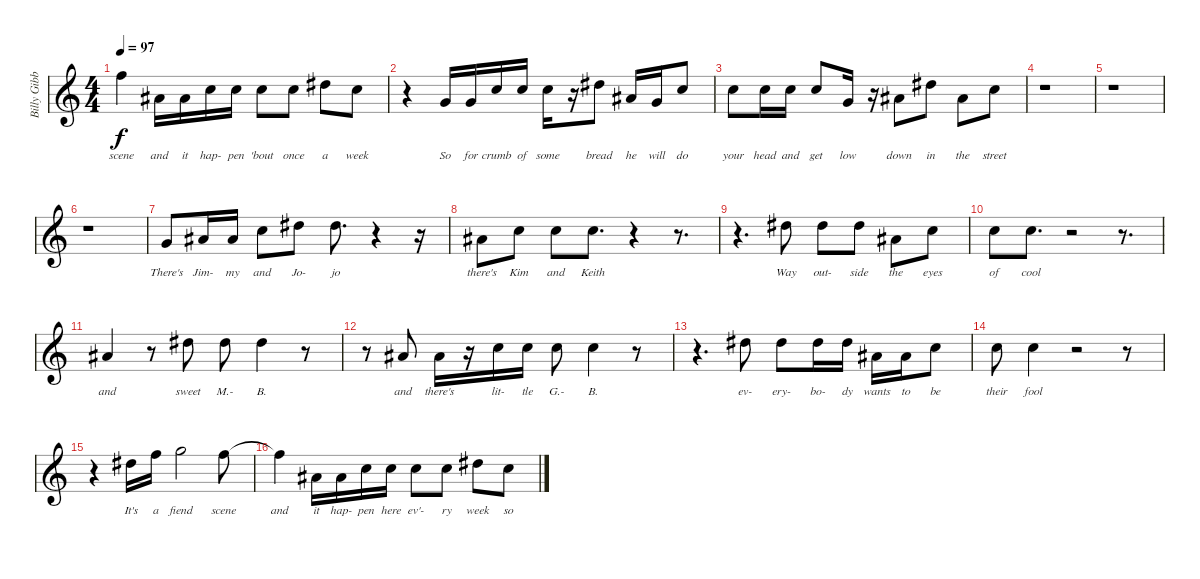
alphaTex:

\track ("Billy Gibbons Vocals" "Billy Gibb") {instrument contrabass}
\staff {score}
\tuning (E4 B3 G3 D3 A2 E2) {hide}
\ts (4 4)
\tempo 97
\clef g2
\ks c
10.3{t}.4{lyrics (0 "scene") lyrics (1 "") lyrics (2 "") lyrics (3 "") lyrics (4 "") dy f} 8.4.16{lyrics (0 "and") lyrics (1 "") lyrics (2 "") lyrics (3 "") lyrics (4 "")} 8.4.16{lyrics (0 "it") lyrics (1 "") lyrics (2 "") lyrics (3 "") lyrics (4 "")} 10.4.16{lyrics (0 "hap-") lyrics (1 "") lyrics (2 "") lyrics (3 "") lyrics (4 "")} 10.4.16{lyrics (0 "pen") lyrics (1 "") lyrics (2 "") lyrics (3 "") lyrics (4 "")} 10.4.8{lyrics (0 "'bout") lyrics (1 "") lyrics (2 "") lyrics (3 "") lyrics (4 "")} 10.4.8{lyrics (0 "once") lyrics (1 "") lyrics (2 "") lyrics (3 "") lyrics (4 "")} 8.3.8{lyrics (0 "a") lyrics (1 "") lyrics (2 "") lyrics (3 "") lyrics (4 "")} 10.4.8{lyrics (0 "week") lyrics (1 "") lyrics (2 "") lyrics (3 "") lyrics (4 "")} |
r.4 10.5.16{lyrics (0 "So") lyrics (1 "") lyrics (2 "") lyrics (3 "") lyrics (4 "")} 10.5.16{lyrics (0 "for") lyrics (1 "") lyrics (2 "") lyrics (3 "") lyrics (4 "")} 10.4.16{lyrics (0 "crumb") lyrics (1 "") lyrics (2 "") lyrics (3 "") lyrics (4 "")} 10.4.16{lyrics (0 "of") lyrics (1 "") lyrics (2 "") lyrics (3 "") lyrics (4 "")} 10.4.16{lyrics (0 "some") lyrics (1 "") lyrics (2 "") lyrics (3 "") lyrics (4 "")} r.16 8.3.8{lyrics (0 "bread") lyrics (1 "") lyrics (2 "") lyrics (3 "") lyrics (4 "")} 8.4.16{lyrics (0 "he") lyrics (1 "") lyrics (2 "") lyrics (3 "") lyrics (4 "")} 10.5.16{lyrics (0 "will") lyrics (1 "") lyrics (2 "") lyrics (3 "") lyrics (4 "")} 10.4.8{lyrics (0 "do") lyrics (1 "") lyrics (2 "") lyrics (3 "") lyrics (4 "")} |
10.4.8{lyrics (0 "your") lyrics (1 "") lyrics (2 "") lyrics (3 "") lyrics (4 "")} 10.4.16{lyrics (0 "head") lyrics (1 "") lyrics (2 "") lyrics (3 "") lyrics (4 "")} 10.4.16{lyrics (0 "and") lyrics (1 "") lyrics (2 "") lyrics (3 "") lyrics (4 "")} 10.4.8{lyrics (0 "get") lyrics (1 "") lyrics (2 "") lyrics (3 "") lyrics (4 "")} 10.5.16{lyrics (0 "low") lyrics (1 "") lyrics (2 "") lyrics (3 "") lyrics (4 "")} r.16 8.4.8{lyrics (0 "down") lyrics (1 "") lyrics (2 "") lyrics (3 "") lyrics (4 "")} 8.3.8{lyrics (0 "in") lyrics (1 "") lyrics (2 "") lyrics (3 "") lyrics (4 "")} 8.4.8{lyrics (0 "the") lyrics (1 "") lyrics (2 "") lyrics (3 "") lyrics (4 "")} 10.4.8{lyrics (0 "street") lyrics (1 "") lyrics (2 "") lyrics (3 "") lyrics (4 "")} |
r.1 |
r.1 |
r.1 |
10.5.8{lyrics (0 "There's") lyrics (1 "") lyrics (2 "") lyrics (3 "") lyrics (4 "")} 8.4.16{lyrics (0 "Jim-") lyrics (1 "") lyrics (2 "") lyrics (3 "") lyrics (4 "")} 8.4.16{lyrics (0 "my") lyrics (1 "") lyrics (2 "") lyrics (3 "") lyrics (4 "")} 10.4.8{lyrics (0 "and") lyrics (1 "") lyrics (2 "") lyrics (3 "") lyrics (4 "")} 8.3.8{lyrics (0 "Jo-") lyrics (1 "") lyrics (2 "") lyrics (3 "") lyrics (4 "")} 8.3.8{d lyrics (0 "jo") lyrics (1 "") lyrics (2 "") lyrics (3 "") lyrics (4 "")} r.4 r.16 |
8.4.8{lyrics (0 "there's") lyrics (1 "") lyrics (2 "") lyrics (3 "") lyrics (4 "")} 10.4.8{lyrics (0 "Kim") lyrics (1 "") lyrics (2 "") lyrics (3 "") lyrics (4 "")} 10.4.8{lyrics (0 "and") lyrics (1 "") lyrics (2 "") lyrics (3 "") lyrics (4 "")} 10.4.8{d lyrics (0 "Keith") lyrics (1 "") lyrics (2 "") lyrics (3 "") lyrics (4 "")} r.4 r.8{d} |
r.4{d} 8.3.8{lyrics (0 "Way") lyrics (1 "") lyrics (2 "") lyrics (3 "") lyrics (4 "")} 8.3.8{lyrics (0 "out-") lyrics (1 "") lyrics (2 "") lyrics (3 "") lyrics (4 "")} 8.3.8{lyrics (0 "side") lyrics (1 "") lyrics (2 "") lyrics (3 "") lyrics (4 "")} 8.4.8{lyrics (0 "the") lyrics (1 "") lyrics (2 "") lyrics (3 "") lyrics (4 "")} 10.4.8{lyrics (0 "eyes") lyrics (1 "") lyrics (2 "") lyrics (3 "") lyrics (4 "")} |
10.4.8{lyrics (0 "of") lyrics (1 "") lyrics (2 "") lyrics (3 "") lyrics (4 "")} 10.4.8{d lyrics (0 "cool") lyrics (1 "") lyrics (2 "") lyrics (3 "") lyrics (4 "")} r.2 r.8{d} |
8.4.4{lyrics (0 "and") lyrics (1 "") lyrics (2 "") lyrics (3 "") lyrics (4 "")} r.8 8.3.8{lyrics (0 "sweet") lyrics (1 "") lyrics (2 "") lyrics (3 "") lyrics (4 "")} 8.3.8{lyrics (0 "M.-") lyrics (1 "") lyrics (2 "") lyrics (3 "") lyrics (4 "")} 8.3.4{lyrics (0 "B.") lyrics (1 "") lyrics (2 "") lyrics (3 "") lyrics (4 "")} r.8 |
r.8 8.4.8{lyrics (0 "and") lyrics (1 "") lyrics (2 "") lyrics (3 "") lyrics (4 "")} 8.4.16{lyrics (0 "there's") lyrics (1 "") lyrics (2 "") lyrics (3 "") lyrics (4 "")} r.16 10.4.16{lyrics (0 "lit-") lyrics (1 "") lyrics (2 "") lyrics (3 "") lyrics (4 "")} 10.4.16{lyrics (0 "tle") lyrics (1 "") lyrics (2 "") lyrics (3 "") lyrics (4 "")} 10.4.8{lyrics (0 "G.-") lyrics (1 "") lyrics (2 "") lyrics (3 "") lyrics (4 "")} 10.4.4{lyrics (0 "B.") lyrics (1 "") lyrics (2 "") lyrics (3 "") lyrics (4 "")} r.8 |
r.4{d} 8.3.8{lyrics (0 "ev-") lyrics (1 "") lyrics (2 "") lyrics (3 "") lyrics (4 "")} 8.3.8{lyrics (0 "ery-") lyrics (1 "") lyrics (2 "") lyrics (3 "") lyrics (4 "")} 8.3.16{lyrics (0 "bo-") lyrics (1 "") lyrics (2 "") lyrics (3 "") lyrics (4 "")} 8.3.16{lyrics (0 "dy") lyrics (1 "") lyrics (2 "") lyrics (3 "") lyrics (4 "")} 8.4.16{lyrics (0 "wants") lyrics (1 "") lyrics (2 "") lyrics (3 "") lyrics (4 "")} 8.4.16{lyrics (0 "to") lyrics (1 "") lyrics (2 "") lyrics (3 "") lyrics (4 "")} 10.4.8{lyrics (0 "be") lyrics (1 "") lyrics (2 "") lyrics (3 "") lyrics (4 "")} |
10.4.8{lyrics (0 "their") lyrics (1 "") lyrics (2 "") lyrics (3 "") lyrics (4 "")} 10.4.4{lyrics (0 "fool") lyrics (1 "") lyrics (2 "") lyrics (3 "") lyrics (4 "")} r.2 r.8 |
r.4 8.3.16{lyrics (0 "It's") lyrics (1 "") lyrics (2 "") lyrics (3 "") lyrics (4 "")} 10.3.16{lyrics (0 "a") lyrics (1 "") lyrics (2 "") lyrics (3 "") lyrics (4 "")} 8.2.2{lyrics (0 "fiend") lyrics (1 "") lyrics (2 "") lyrics (3 "") lyrics (4 "")} 10.3.8{lyrics (0 "scene") lyrics (1 "") lyrics (2 "") lyrics (3 "") lyrics (4 "")} |
10.3{t}.4{lyrics (0 "and") lyrics (1 "") lyrics (2 "") lyrics (3 "") lyrics (4 "")} 8.4.16{lyrics (0 "it") lyrics (1 "") lyrics (2 "") lyrics (3 "") lyrics (4 "")} 8.4.16{lyrics (0 "hap-") lyrics (1 "") lyrics (2 "") lyrics (3 "") lyrics (4 "")} 10.4.16{lyrics (0 "pen") lyrics (1 "") lyrics (2 "") lyrics (3 "") lyrics (4 "")} 10.4.16{lyrics (0 "here") lyrics (1 "") lyrics (2 "") lyrics (3 "") lyrics (4 "")} 10.4.8{lyrics (0 "ev'-") lyrics (1 "") lyrics (2 "") lyrics (3 "") lyrics (4 "")} 10.4.8{lyrics (0 "ry") lyrics (1 "") lyrics (2 "") lyrics (3 "") lyrics (4 "")} 8.3.8{lyrics (0 "week") lyrics (1 "") lyrics (2 "") lyrics (3 "") lyrics (4 "")} 10.4.8{lyrics (0 "so") lyrics (1 "") lyrics (2 "") lyrics (3 "") lyrics (4 "")}
